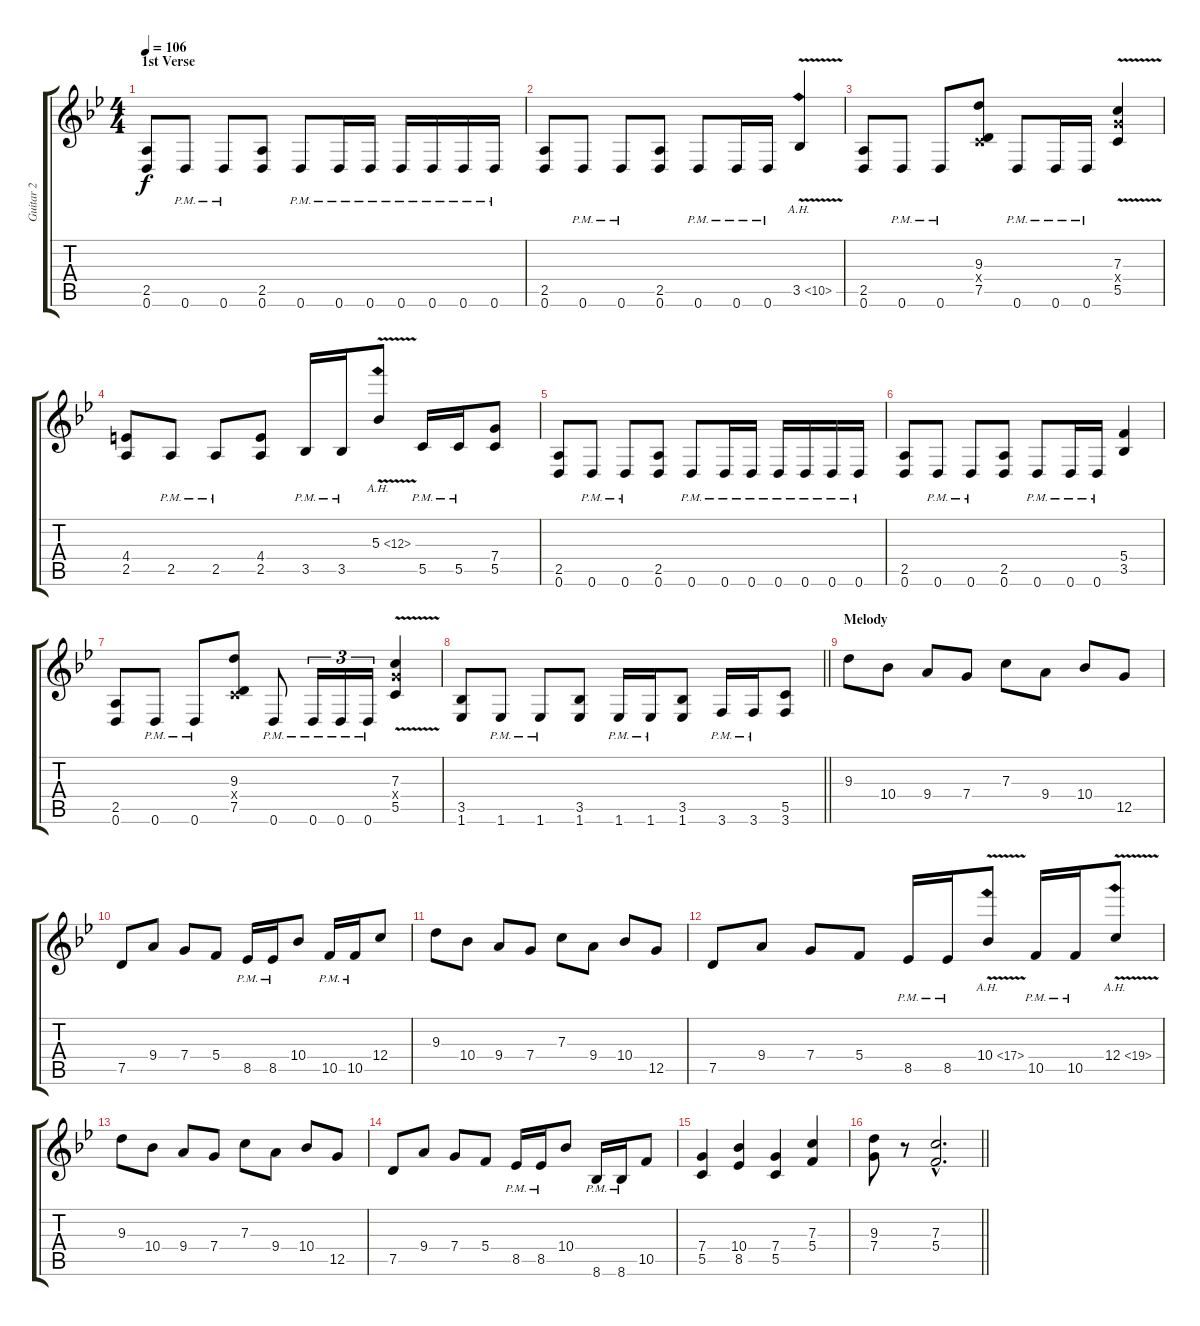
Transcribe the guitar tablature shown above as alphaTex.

\track ("Guitar 2" "Guitar 2") {instrument distortionguitar}
\staff {score tabs}
\tuning (D4 A3 F3 C3 G2 D2) {hide}
\ts (4 4)
\section ("" "1st Verse")
\tempo 106
\clef g2
\ks bb
(2.5 0.6).8{dy f} 0.6{pm}.8 0.6{pm}.8 (2.5 0.6).8 0.6{pm}.8 0.6{pm}.16 0.6{pm}.16 0.6{pm}.16 0.6{pm}.16 0.6{pm}.16 0.6{pm}.16 |
(2.5 0.6).8 0.6{pm}.8 0.6{pm}.8 (2.5 0.6).8 0.6{pm}.8 0.6{pm}.16 0.6{pm}.16 3.5{ah 7 v}.4 |
(2.5 0.6).8 0.6{pm}.8 0.6{pm}.8 (9.3 0.4{x} 7.5).8 0.6{pm}.8 0.6{pm}.16 0.6{pm}.16 (7.3{v} 7.4{x} 5.5{v}).4 |
(4.4 2.5).8 2.5{pm}.8 2.5{pm}.8 (4.4 2.5).8 3.5{pm}.16 3.5{pm}.16 5.3{ah 7 v}.8 5.5{pm}.16 5.5{pm}.16 (7.4 5.5).8 |
(2.5 0.6).8 0.6{pm}.8 0.6{pm}.8 (2.5 0.6).8 0.6{pm}.8 0.6{pm}.16 0.6{pm}.16 0.6{pm}.16 0.6{pm}.16 0.6{pm}.16 0.6{pm}.16 |
(2.5 0.6).8 0.6{pm}.8 0.6{pm}.8 (2.5 0.6).8 0.6{pm}.8 0.6{pm}.16 0.6{pm}.16 (5.4 3.5).4 |
(2.5 0.6).8 0.6{pm}.8 0.6{pm}.8 (9.3 0.4{x} 7.5).8 0.6{pm}.8 0.6{pm}.16{tu (3 2)} 0.6{pm}.16{tu (3 2)} 0.6{pm}.16{tu (3 2)} (7.3{v} 7.4{x} 5.5{v}).4 |
\barLineRight lightlight
(3.5 1.6).8 1.6{pm}.8 1.6{pm}.8 (3.5 1.6).8 1.6{pm}.16 1.6{pm}.16 (3.5 1.6).8 3.6{pm}.16 3.6{pm}.16 (5.5 3.6).8 |
\section ("" "Melody")
9.3.8 10.4.8 9.4.8 7.4.8 7.3.8 9.4.8 10.4.8 12.5.8 |
7.5.8 9.4.8 7.4.8 5.4.8 8.5{pm}.16 8.5{pm}.16 10.4.8 10.5{pm}.16 10.5{pm}.16 12.4.8 |
9.3.8 10.4.8 9.4.8 7.4.8 7.3.8 9.4.8 10.4.8 12.5.8 |
7.5.8 9.4.8 7.4.8 5.4.8 8.5{pm}.16 8.5{pm}.16 10.4{ah 7 v}.8 10.5{pm}.16 10.5{pm}.16 12.4{ah 7 v}.8 |
9.3.8 10.4.8 9.4.8 7.4.8 7.3.8 9.4.8 10.4.8 12.5.8 |
7.5.8 9.4.8 7.4.8 5.4.8 8.5{pm}.16 8.5{pm}.16 10.4.8 8.6{pm}.16 8.6{pm}.16 10.5.8 |
(7.4 5.5).4 (10.4 8.5).4 (7.4 5.5).4 (7.3 5.4).4 |
\barLineRight lightlight
(9.3 7.4).8 r.8 (7.3{hac} 5.4{hac}).2{d}
